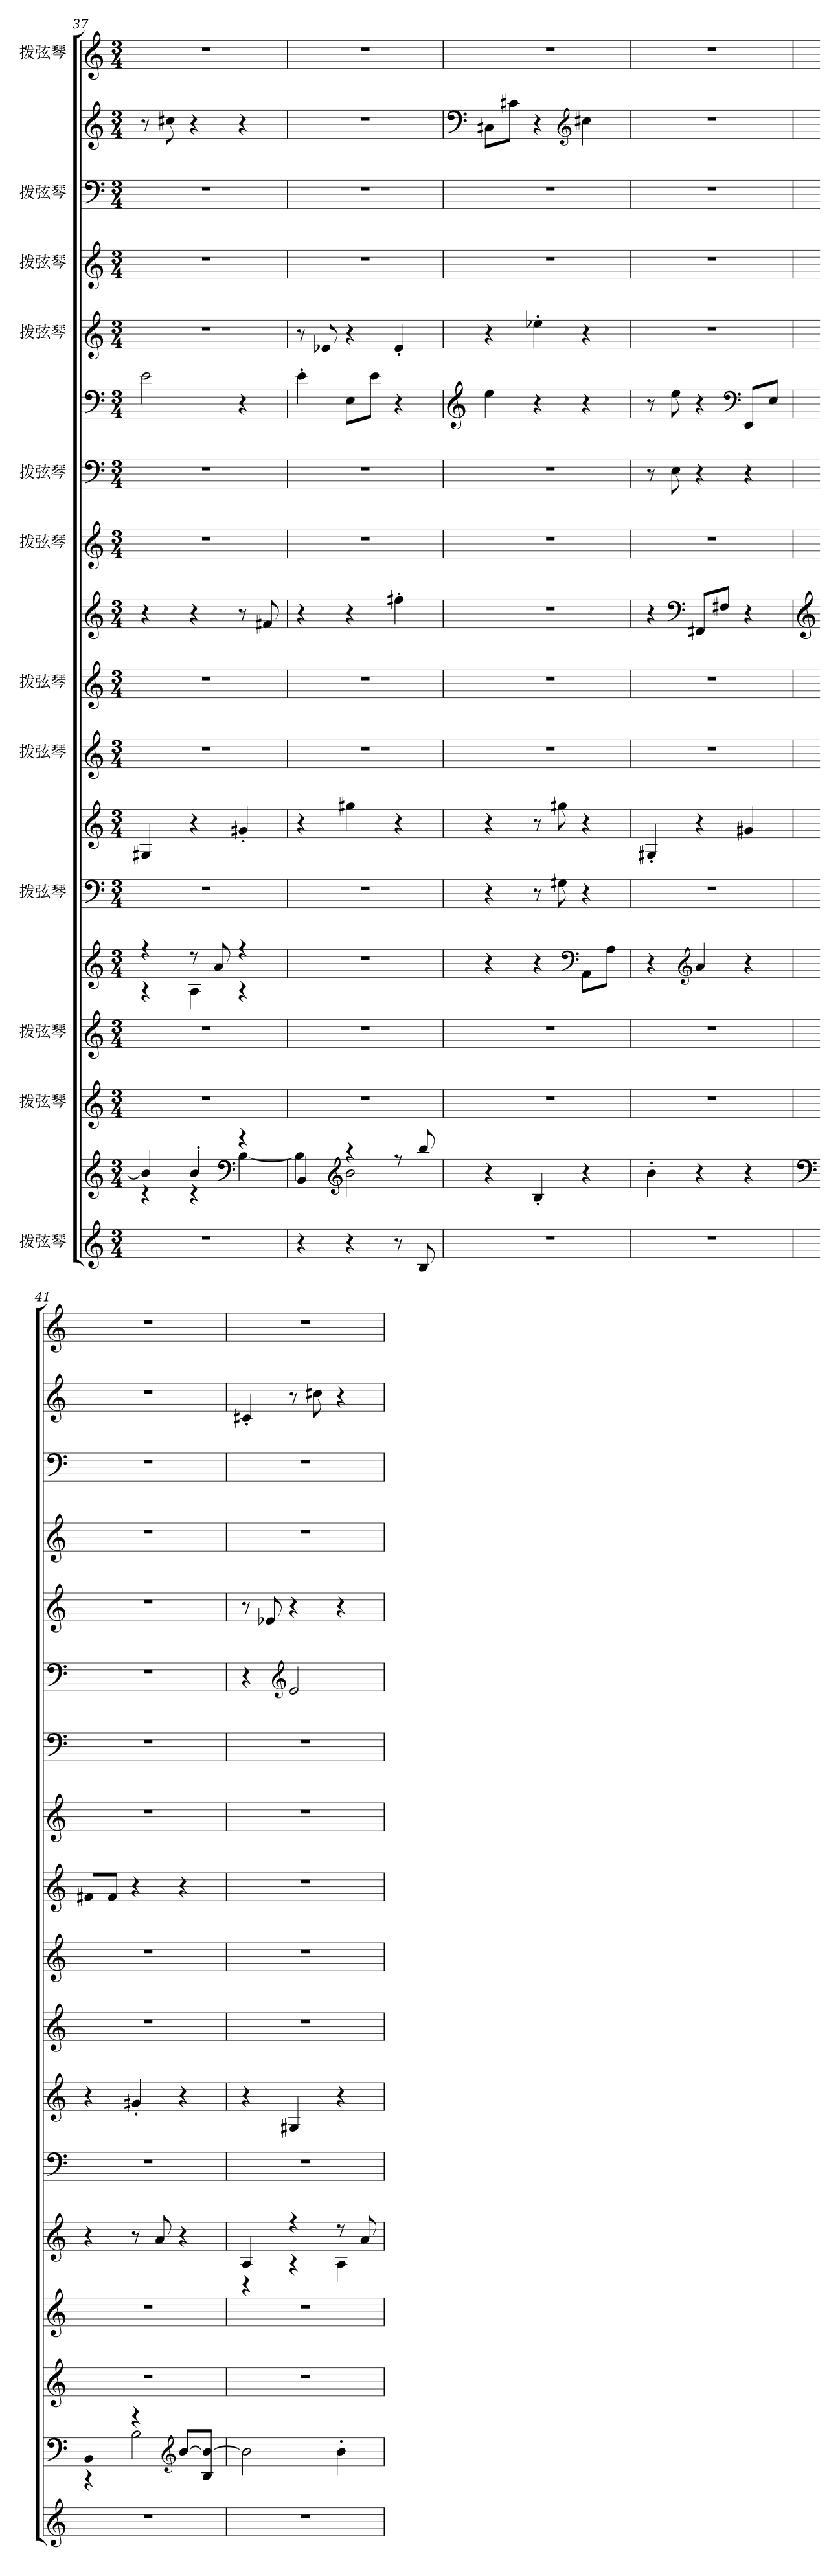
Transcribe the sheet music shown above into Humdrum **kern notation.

**kern	**kern	**kern	**kern	**kern	**kern	**kern	**kern	**kern	**kern	**kern	**kern	**kern	**kern	**kern	**kern	**kern	**kern
*part12	*part12	*part11	*part10	*part10	*part9	*part9	*part8	*part7	*part7	*part6	*part5	*part5	*part4	*part3	*part2	*part2	*part1
*staff18	*staff17	*staff16	*staff15	*staff14	*staff13	*staff12	*staff11	*staff10	*staff9	*staff8	*staff7	*staff6	*staff5	*staff4	*staff3	*staff2	*staff1
*I"拨弦琴	*	*I"拨弦琴	*I"拨弦琴	*	*I"拨弦琴	*	*I"拨弦琴	*I"拨弦琴	*	*I"拨弦琴	*I"拨弦琴	*	*I"拨弦琴	*I"拨弦琴	*I"拨弦琴	*	*I"拨弦琴
*clefG2	*clefG2	*clefG2	*clefG2	*clefG2	*clefF4	*clefG2	*clefG2	*clefG2	*clefG2	*clefG2	*clefF4	*clefF4	*clefG2	*clefG2	*clefF4	*clefG2	*clefG2
*k[]	*k[]	*k[]	*k[]	*k[]	*k[]	*k[]	*k[]	*k[]	*k[]	*k[]	*k[]	*k[]	*k[]	*k[]	*k[]	*k[]	*k[]
*M3/4	*M3/4	*M3/4	*M3/4	*M3/4	*M3/4	*M3/4	*M3/4	*M3/4	*M3/4	*M3/4	*M3/4	*M3/4	*M3/4	*M3/4	*M3/4	*M3/4	*M3/4
=37	=37	=37	=37	=37	=37	=37	=37	=37	=37	=37	=37	=37	=37	=37	=37	=37	=37
*	*^	*	*	*^	*	*	*	*	*	*	*	*	*	*	*	*	*
2.r	4b/]	4r	2.r	2.r	4r	4r	2.r	4G#X/	2.r	2.r	4r	2.r	2.r	2e\	2.r	2.r	2.r	8r	2.r
.	.	.	.	.	.	.	.	.	.	.	.	.	.	.	.	.	.	8cc#X\	.
.	4b'/	4r	.	.	8r	4A\	.	4r	.	.	4r	.	.	.	.	.	.	4r	.
.	.	.	.	.	8a/	.	.	.	.	.	.	.	.	.	.	.	.	.	.
*	*clefF4	*	*	*	*	*	*	*	*	*	*	*	*	*	*	*	*	*	*
.	4r	[4B\	.	.	4r	4r	.	4g#X'/	.	.	8r	.	.	4r	.	.	.	4r	.
.	.	.	.	.	.	.	.	.	.	.	8f#X/	.	.	.	.	.	.	.	.
*	*	*	*	*	*v	*v	*	*	*	*	*	*	*	*	*	*	*	*	*
=38	=38	=38	=38	=38	=38	=38	=38	=38	=38	=38	=38	=38	=38	=38	=38	=38	=38	=38
4r	4BB/	4B\]	2.r	2.r	2.r	2.r	4r	2.r	2.r	4r	2.r	2.r	4e'\	8r	2.r	2.r	2.r	2.r
.	.	.	.	.	.	.	.	.	.	.	.	.	.	8e-X/	.	.	.	.
*	*clefG2	*	*	*	*	*	*	*	*	*	*	*	*	*	*	*	*	*
4r	4r	2b\	.	.	.	.	4gg#X\	.	.	4r	.	.	8E\L	4r	.	.	.	.
.	.	.	.	.	.	.	.	.	.	.	.	.	8e\J	.	.	.	.	.
8r	8r	.	.	.	.	.	4r	.	.	4ff#X'\	.	.	4r	4e-'/	.	.	.	.
8B/	8bb/	.	.	.	.	.	.	.	.	.	.	.	.	.	.	.	.	.
*	*v	*v	*	*	*	*	*	*	*	*	*	*	*	*	*	*	*	*
!!LO:PB:g=z
=39	=39	=39	=39	=39	=39	=39	=39	=39	=39	=39	=39	=39	=39	=39	=39	=39	=39
*	*	*	*	*	*	*	*	*	*	*	*	*clefG2	*	*	*	*clefF4	*
2.r	4r	2.r	2.r	4r	4r	4r	2.r	2.r	2.r	2.r	2.r	4ee\	4r	2.r	2.r	8C#X\L	2.r
.	.	.	.	.	.	.	.	.	.	.	.	.	.	.	.	8c#X\J	.
.	4B'/	.	.	4r	8r	8r	.	.	.	.	.	4r	4ee-X'\	.	.	4r	.
.	.	.	.	.	8G#X\	8gg#X\	.	.	.	.	.	.	.	.	.	.	.
*	*	*	*	*clefF4	*	*	*	*	*	*	*	*	*	*	*	*clefG2	*
.	4r	.	.	8AA\L	4r	4r	.	.	.	.	.	4r	4r	.	.	4cc#X\	.
.	.	.	.	8A\J	.	.	.	.	.	.	.	.	.	.	.	.	.
=40	=40	=40	=40	=40	=40	=40	=40	=40	=40	=40	=40	=40	=40	=40	=40	=40	=40
2.r	4b'\	2.r	2.r	4r	2.r	4G#X'/	2.r	2.r	4r	2.r	8r	8r	2.r	2.r	2.r	2.r	2.r
.	.	.	.	.	.	.	.	.	.	.	8E\	8ee\	.	.	.	.	.
*	*	*	*	*clefG2	*	*	*	*	*clefF4	*	*	*	*	*	*	*	*
.	4r	.	.	4a/	.	4r	.	.	8FF#X/L	.	4r	4r	.	.	.	.	.
.	.	.	.	.	.	.	.	.	8F#X/J	.	.	.	.	.	.	.	.
*	*	*	*	*	*	*	*	*	*	*	*	*clefF4	*	*	*	*	*
.	4r	.	.	4r	.	4g#X/	.	.	4r	.	4r	8EE/L	.	.	.	.	.
.	.	.	.	.	.	.	.	.	.	.	.	8E/J	.	.	.	.	.
=41	=41	=41	=41	=41	=41	=41	=41	=41	=41	=41	=41	=41	=41	=41	=41	=41	=41
*	*clefF4	*	*	*	*	*	*	*	*clefG2	*	*	*	*	*	*	*	*
*	*^	*	*	*	*	*	*	*	*	*	*	*	*	*	*	*	*
2.r	4BB/	4r	2.r	2.r	4r	2.r	4r	2.r	2.r	8f#X/L	2.r	2.r	2.r	2.r	2.r	2.r	2.r	2.r
.	.	.	.	.	.	.	.	.	.	8f#/J	.	.	.	.	.	.	.	.
.	4r	2B\	.	.	8r	.	4g#X'/	.	.	4r	.	.	.	.	.	.	.	.
.	.	.	.	.	8a/	.	.	.	.	.	.	.	.	.	.	.	.	.
*	*clefG2	*	*	*	*	*	*	*	*	*	*	*	*	*	*	*	*	*
.	[8b/L	.	.	.	4r	.	4r	.	.	4r	.	.	.	.	.	.	.	.
.	8B/ 8b/_J	.	.	.	.	.	.	.	.	.	.	.	.	.	.	.	.	.
*	*v	*v	*	*	*	*	*	*	*	*	*	*	*	*	*	*	*	*
=42	=42	=42	=42	=42	=42	=42	=42	=42	=42	=42	=42	=42	=42	=42	=42	=42	=42
*	*	*	*	*^	*	*	*	*	*	*	*	*	*	*	*	*	*
2.r	2b\]	2.r	2.r	4A/	4r	2.r	4r	2.r	2.r	2.r	2.r	2.r	4r	8r	2.r	2.r	4c#X'/	2.r
.	.	.	.	.	.	.	.	.	.	.	.	.	.	8e-X/	.	.	.	.
*	*	*	*	*	*	*	*	*	*	*	*	*	*clefG2	*	*	*	*	*
.	.	.	.	4r	4r	.	4G#X/	.	.	.	.	.	2e/	4r	.	.	8r	.
.	.	.	.	.	.	.	.	.	.	.	.	.	.	.	.	.	8cc#X\	.
.	4b'\	.	.	8r	4A\	.	4r	.	.	.	.	.	.	4r	.	.	4r	.
.	.	.	.	8a/	.	.	.	.	.	.	.	.	.	.	.	.	.	.
*	*	*	*	*v	*v	*	*	*	*	*	*	*	*	*	*	*	*	*
=	=	=	=	=	=	=	=	=	=	=	=	=	=	=	=	=	=
*-	*-	*-	*-	*-	*-	*-	*-	*-	*-	*-	*-	*-	*-	*-	*-	*-	*-
